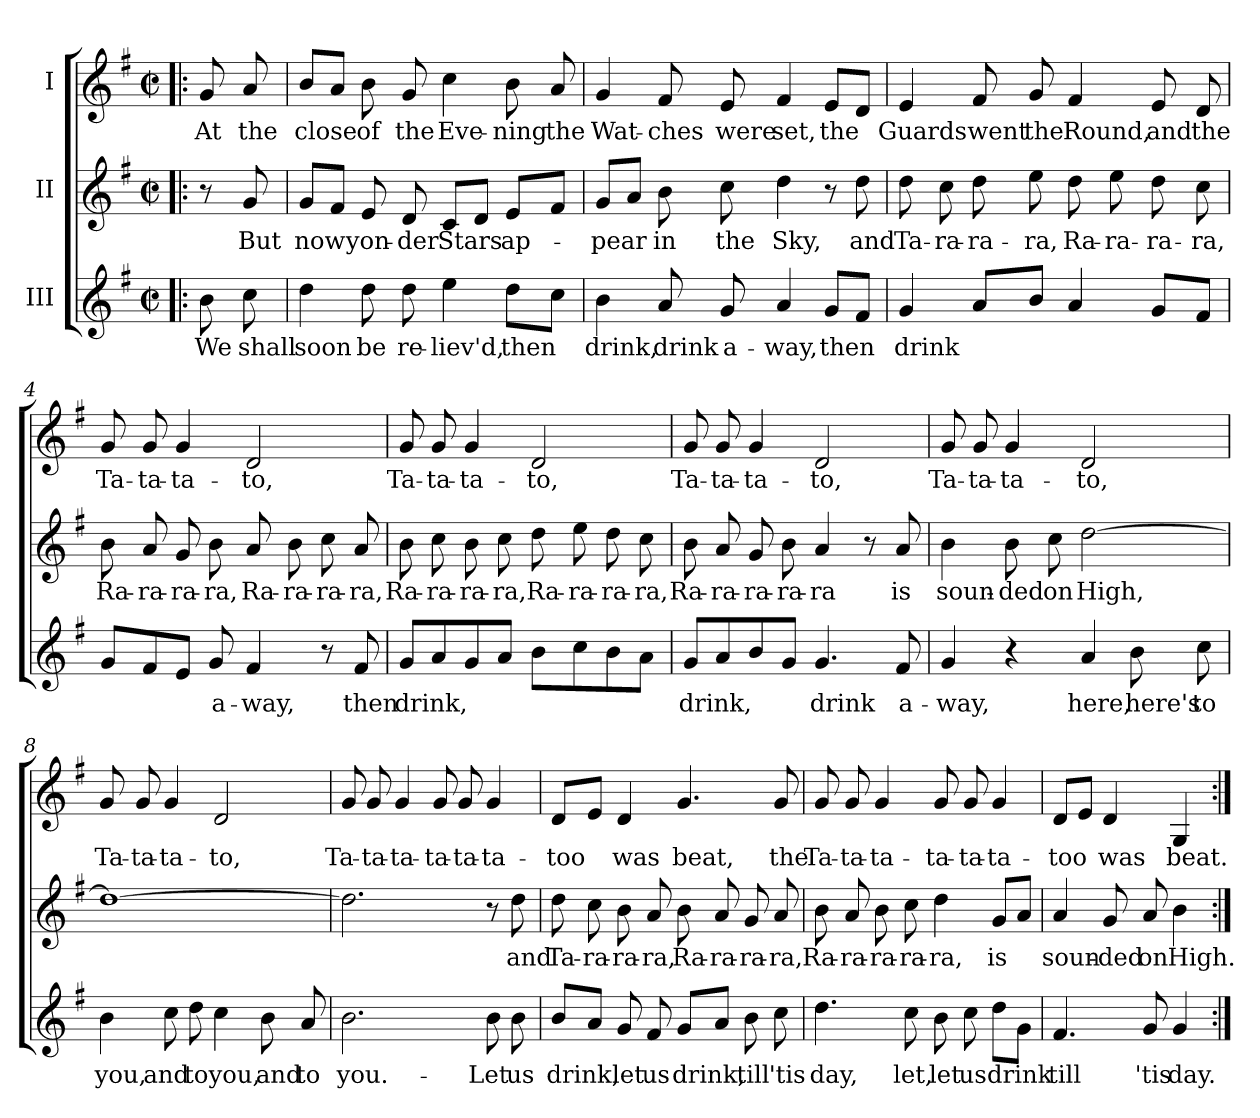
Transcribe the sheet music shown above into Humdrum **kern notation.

**kern	**text	**kern	**text	**kern	**text
*part3	*part3	*part2	*part2	*part1	*part1
*staff3	*staff3	*staff2	*staff2	*staff1	*staff1
*I"III	*	*I"II	*	*I"I	*
*clefG2	*	*clefG2	*	*clefG2	*
*k[f#]	*	*k[f#]	*	*k[f#]	*
*M4/4	*	*M4/4	*	*M4/4	*
*met(c|)	*	*met(c|)	*	*met(c|)	*
=!|:	=!|:	=!|:	=!|:	=!|:	=!|:
!	!LO:LY:b	!	!	!	!LO:LY:b
8b\	We	8r	.	8g/	At
!	!LO:LY:b	!	!LO:LY:b	!	!LO:LY:b
8cc\	shall	8g/	But	8a/	the
=1	=1	=1	=1	=1	=1
!	!LO:LY:b	!	!LO:LY:b	!	!LO:LY:b
4dd\	soon	8g/L	now	8b/L	close
.	.	8f#/J	.	8a/J	.
!	!LO:LY:b	!	!LO:LY:b	!	!LO:LY:b
8dd\	be	8e/	yon-	8b\	of
!	!LO:LY:b	!	!LO:LY:b	!	!LO:LY:b
8dd\	re-	8d/	-der	8g/	the
!	!LO:LY:b	!	!LO:LY:b	!	!LO:LY:b
4ee\	-liev'd,	8c/L	Stars	4cc\	Eve-
.	.	8d/J	.	.	.
!	!LO:LY:b	!	!LO:LY:b	!	!LO:LY:b
8dd\L	then	8e/L	ap-	8b\	-ning
!	!	!	!	!	!LO:LY:b
8cc\J	.	8f#/J	.	8a/	the
=2	=2	=2	=2	=2	=2
!	!LO:LY:b	!	!LO:LY:b	!	!LO:LY:b
4b\	drink,	8g/L	-pear	4g/	Wat-
.	.	8a/J	.	.	.
!	!LO:LY:b	!	!LO:LY:b	!	!LO:LY:b
8a/	drink	8b\	in	8f#/	-ches
!	!LO:LY:b	!	!LO:LY:b	!	!LO:LY:b
8g/	a-	8cc\	the	8e/	were
!	!LO:LY:b	!	!LO:LY:b	!	!LO:LY:b
4a/	-way,	4dd\	Sky,	4f#/	set,
!	!LO:LY:b	!	!	!	!LO:LY:b
8g/L	then	8r	.	8e/L	the
!	!	!	!LO:LY:b	!	!
8f#/J	.	8dd\	and	8d/J	.
!!LO:LB:g=z
=3	=3	=3	=3	=3	=3
!	!LO:LY:b	!	!LO:LY:b	!	!LO:LY:b
4g/	drink	8dd\	Ta-	4e/	Guards
!	!	!	!LO:LY:b	!	!
.	.	8cc\	-ra-	.	.
!	!	!	!LO:LY:b	!	!LO:LY:b
8a/L	.	8dd\	-ra-	8f#/	went
!	!	!	!LO:LY:b	!	!LO:LY:b
8b/J	.	8ee\	-ra,	8g/	the
!	!	!	!LO:LY:b	!	!LO:LY:b
4a/	.	8dd\	Ra-	4f#/	Round,
!	!	!	!LO:LY:b	!	!
.	.	8ee\	-ra-	.	.
!	!	!	!LO:LY:b	!	!LO:LY:b
8g/L	.	8dd\	-ra-	8e/	and
!	!	!	!LO:LY:b	!	!LO:LY:b
8f#/J	.	8cc\	-ra,	8d/	the
=4	=4	=4	=4	=4	=4
!	!	!	!LO:LY:b	!	!LO:LY:b
8g/L	.	8b\	Ra-	8g/	Ta-
!	!	!	!LO:LY:b	!	!LO:LY:b
8f#/	.	8a/	-ra-	8g/	-ta-
!	!	!	!LO:LY:b	!	!LO:LY:b
8e/J	.	8g/	-ra-	4g/	-ta-
!	!LO:LY:b	!	!LO:LY:b	!	!
8g/	a-	8b\	-ra,	.	.
!	!LO:LY:b	!	!LO:LY:b	!	!LO:LY:b
4f#/	-way,	8a/	Ra-	2d/	-to,
!	!	!	!LO:LY:b	!	!
.	.	8b\	-ra-	.	.
!	!	!	!LO:LY:b	!	!
8r	.	8cc\	-ra-	.	.
!	!LO:LY:b	!	!LO:LY:b	!	!
8f#/	then	8a/	-ra,	.	.
=5	=5	=5	=5	=5	=5
!	!LO:LY:b	!	!LO:LY:b	!	!LO:LY:b
8g/L	drink,	8b\	Ra-	8g/	Ta-
!	!	!	!LO:LY:b	!	!LO:LY:b
8a/	.	8cc\	-ra-	8g/	-ta-
!	!	!	!LO:LY:b	!	!LO:LY:b
8g/	.	8b\	-ra-	4g/	-ta-
!	!	!	!LO:LY:b	!	!
8a/J	.	8cc\	-ra,	.	.
!	!	!	!LO:LY:b	!	!LO:LY:b
8b\L	.	8dd\	Ra-	2d/	-to,
!	!	!	!LO:LY:b	!	!
8cc\	.	8ee\	-ra-	.	.
!	!	!	!LO:LY:b	!	!
8b\	.	8dd\	-ra-	.	.
!	!	!	!LO:LY:b	!	!
8a\J	.	8cc\	-ra,	.	.
!!LO:LB:g=z
=6	=6	=6	=6	=6	=6
!	!LO:LY:b	!	!LO:LY:b	!	!LO:LY:b
8g/L	drink,	8b\	Ra-	8g/	Ta-
!	!	!	!LO:LY:b	!	!LO:LY:b
8a/	.	8a/	-ra-	8g/	-ta-
!	!	!	!LO:LY:b	!	!LO:LY:b
8b/	.	8g/	-ra-	4g/	-ta-
!	!	!	!LO:LY:b	!	!
8g/J	.	8b\	-ra-	.	.
!	!LO:LY:b	!	!LO:LY:b	!	!LO:LY:b
4.g/	drink	4a/	-ra	2d/	-to,
.	.	8r	.	.	.
!	!LO:LY:b	!	!LO:LY:b	!	!
8f#/	a-	8a/	is	.	.
=7	=7	=7	=7	=7	=7
!	!LO:LY:b	!	!LO:LY:b	!	!LO:LY:b
4g/	-way,	4b\	soun-	8g/	Ta-
!	!	!	!	!	!LO:LY:b
.	.	.	.	8g/	-ta-
!	!	!	!LO:LY:b	!	!LO:LY:b
4r	.	8b\	-ded	4g/	-ta-
!	!	!	!LO:LY:b	!	!
.	.	8cc\	on	.	.
!	!LO:LY:b	!	!LO:LY:b	!	!LO:LY:b
4a/	here,	[2dd\	High,	2d/	-to,
!	!LO:LY:b	!	!	!	!
8b\	here's	.	.	.	.
!	!LO:LY:b	!	!	!	!
8cc\	to	.	.	.	.
=8	=8	=8	=8	=8	=8
!	!LO:LY:b	!	!	!	!LO:LY:b
4b\	you,	1dd_	.	8g/	Ta-
!	!	!	!	!	!LO:LY:b
.	.	.	.	8g/	-ta-
!	!LO:LY:b	!	!	!	!LO:LY:b
8cc\	and	.	.	4g/	-ta-
!	!LO:LY:b	!	!	!	!
8dd\	to	.	.	.	.
!	!LO:LY:b	!	!	!	!LO:LY:b
4cc\	you,	.	.	2d/	-to,
!	!LO:LY:b	!	!	!	!
8b\	and	.	.	.	.
!	!LO:LY:b	!	!	!	!
8a/	to	.	.	.	.
!!LO:PB:g=z
=9	=9	=9	=9	=9	=9
!	!LO:LY:b	!	!	!	!LO:LY:b
2.b\	you.-	2.dd\]	.	8g/	Ta-
!	!	!	!	!	!LO:LY:b
.	.	.	.	8g/	-ta-
!	!	!	!	!	!LO:LY:b
.	.	.	.	4g/	-ta-
!	!	!	!	!	!LO:LY:b
.	.	.	.	8g/	-ta-
!	!	!	!	!	!LO:LY:b
.	.	.	.	8g/	-ta-
!	!LO:LY:b	!	!	!	!LO:LY:b
8b\	Let	8r	.	4g/	-ta-
!	!LO:LY:b	!	!LO:LY:b	!	!
8b\	us	8dd\	and	.	.
=10	=10	=10	=10	=10	=10
!	!LO:LY:b	!	!LO:LY:b	!	!LO:LY:b
8b/L	drink,	8dd\	Ta-	8d/L	-too
!	!	!	!LO:LY:b	!	!
8a/J	.	8cc\	-ra-	8e/J	.
!	!LO:LY:b	!	!LO:LY:b	!	!LO:LY:b
8g/	let	8b\	-ra-	4d/	was
!	!LO:LY:b	!	!LO:LY:b	!	!
8f#/	us	8a/	-ra,	.	.
!	!LO:LY:b	!	!LO:LY:b	!	!LO:LY:b
8g/L	drink,	8b\	Ra-	4.g/	beat,
!	!	!	!LO:LY:b	!	!
8a/J	.	8a/	-ra-	.	.
!	!LO:LY:b	!	!LO:LY:b	!	!
8b\	till	8g/	-ra-	.	.
!	!LO:LY:b	!	!LO:LY:b	!	!LO:LY:b
8cc\	'tis	8a/	-ra,	8g/	the
=11	=11	=11	=11	=11	=11
!	!LO:LY:b	!	!LO:LY:b	!	!LO:LY:b
4.dd\	day,	8b\	Ra-	8g/	Ta-
!	!	!	!LO:LY:b	!	!LO:LY:b
.	.	8a/	-ra-	8g/	-ta-
!	!	!	!LO:LY:b	!	!LO:LY:b
.	.	8b\	-ra-	4g/	-ta-
!	!LO:LY:b	!	!LO:LY:b	!	!
8cc\	let,	8cc\	-ra-	.	.
!	!LO:LY:b	!	!LO:LY:b	!	!LO:LY:b
8b\	let	4dd\	-ra,	8g/	-ta-
!	!LO:LY:b	!	!	!	!LO:LY:b
8cc\	us	.	.	8g/	-ta-
!	!LO:LY:b	!	!LO:LY:b	!	!LO:LY:b
8dd\L	drink	8g/L	is	4g/	-ta-
8g\J	.	8a/J	.	.	.
!!LO:LB:g=z
=12	=12	=12	=12	=12	=12
!	!LO:LY:b	!	!LO:LY:b	!	!LO:LY:b
4.f#/	till	4a/	soun-	8d/L	-too
.	.	.	.	8e/J	.
!	!	!	!LO:LY:b	!	!LO:LY:b
.	.	8g/	-ded	4d/	was
!	!LO:LY:b	!	!LO:LY:b	!	!
8g/	'tis	8a/	on	.	.
!	!LO:LY:b	!	!LO:LY:b	!	!LO:LY:b
4g/	day.	4b\	High.	4G/	beat.
=:|!	=:|!	=:|!	=:|!	=:|!	=:|!
*-	*-	*-	*-	*-	*-
